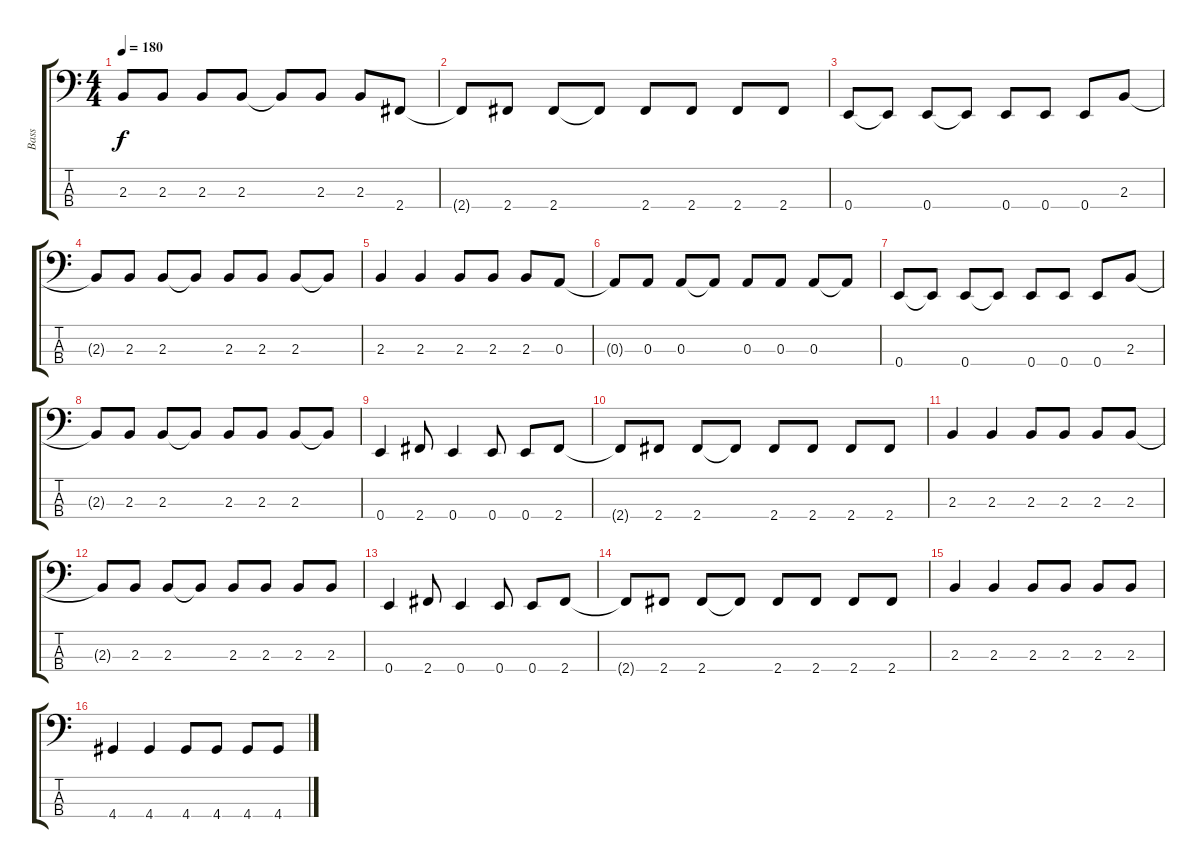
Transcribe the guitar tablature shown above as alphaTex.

\track ("Bass" "Bass") {instrument electricbasspick}
\staff {score tabs}
\tuning (G2 D2 A1 E1) {hide}
\ts (4 4)
\tempo 180
\clef f4
\ks c
2.3.8{dy f} 2.3.8 2.3.8 2.3.8 2.3{t}.8 2.3.8 2.3.8 2.4.8 |
2.4{t}.8 2.4.8 2.4.8 2.4{t}.8 2.4.8 2.4.8 2.4.8 2.4.8 |
0.4.8 0.4{t}.8 0.4.8 0.4{t}.8 0.4.8 0.4.8 0.4.8 2.3.8 |
2.3{t}.8 2.3.8 2.3.8 2.3{t}.8 2.3.8 2.3.8 2.3.8 2.3{t}.8 |
2.3.4 2.3.4 2.3.8 2.3.8 2.3.8 0.3.8 |
0.3{t}.8 0.3.8 0.3.8 0.3{t}.8 0.3.8 0.3.8 0.3.8 0.3{t}.8 |
0.4.8 0.4{t}.8 0.4.8 0.4{t}.8 0.4.8 0.4.8 0.4.8 2.3.8 |
2.3{t}.8 2.3.8 2.3.8 2.3{t}.8 2.3.8 2.3.8 2.3.8 2.3{t}.8 |
0.4.4 2.4.8 0.4.4 0.4.8 0.4.8 2.4.8 |
2.4{t}.8 2.4.8 2.4.8 2.4{t}.8 2.4.8 2.4.8 2.4.8 2.4.8 |
2.3.4 2.3.4 2.3.8 2.3.8 2.3.8 2.3.8 |
2.3{t}.8 2.3.8 2.3.8 2.3{t}.8 2.3.8 2.3.8 2.3.8 2.3.8 |
0.4.4 2.4.8 0.4.4 0.4.8 0.4.8 2.4.8 |
2.4{t}.8 2.4.8 2.4.8 2.4{t}.8 2.4.8 2.4.8 2.4.8 2.4.8 |
2.3.4 2.3.4 2.3.8 2.3.8 2.3.8 2.3.8 |
4.4.4 4.4.4 4.4.8 4.4.8 4.4.8 4.4.8
